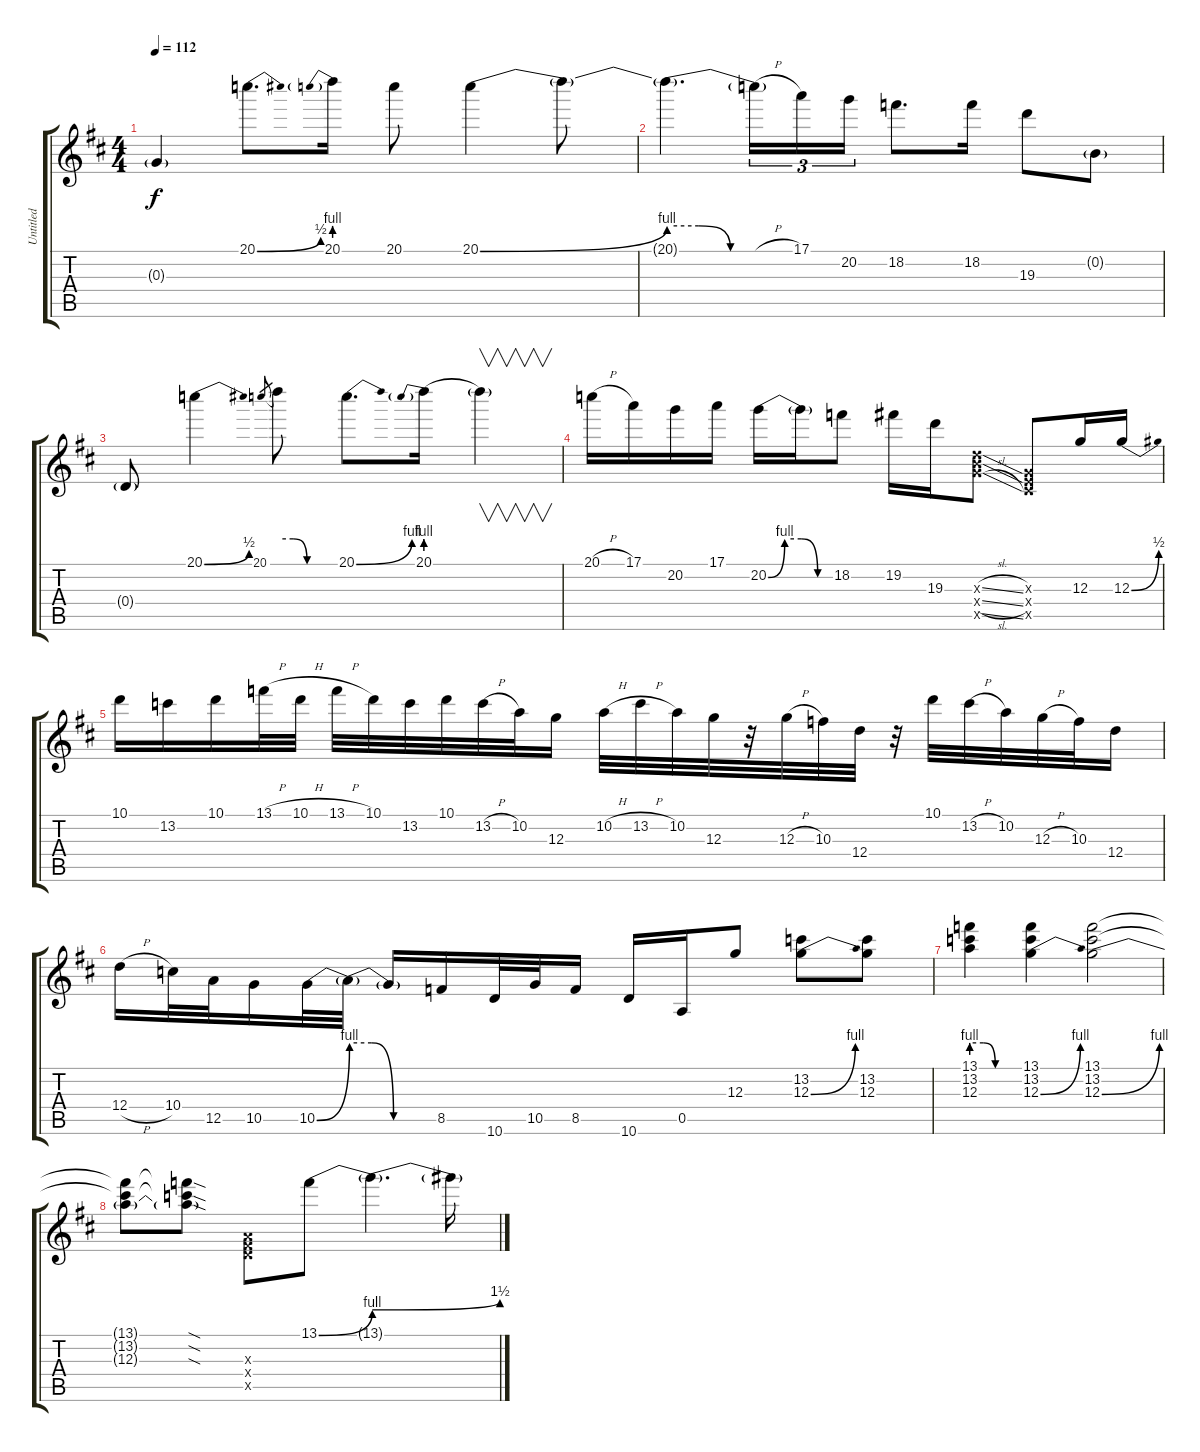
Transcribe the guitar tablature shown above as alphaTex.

\track ("Untitled" "Untitled") {instrument distortionguitar}
\staff {score tabs}
\tuning (E4 B3 G3 D3 A2 E2) {hide}
\ts (4 4)
\section ("" "")
\tempo 112
\clef g2
\ks d
0.3{g}.4{dy f} 20.1{be (bend 0 0 60 2)}.8{d} 20.1{be (prebend 0 4 60 4)}.16 20.1.8 20.1{be (bend 0 0 60 4)}.4 20.1{t}.8 |
20.1{be (custom 0 4 15 4 30 0 60 0) t}.4{d} 20.1{h t}.16{tu (3 2)} 17.1.16{tu (3 2)} 20.2.16{tu (3 2)} 18.2.8{d} 18.2.16 19.3.8 0.2{g}.8 |
0.4{g}.8 20.1{be (bend 0 0 60 2)}.4 20.1.8{gr} 20.1{be (custom 0 4 15 4 30 0 60 0) t}.8 20.1{be (bend 0 0 60 4)}.8{d} 20.1{be (prebend 0 4 60 4)}.16 20.1{t}.4{v} |
20.1{h}.16 17.1.16 20.2.16 17.1.16 20.2{be (custom 0 0 15 4 30 4 45 0 60 0)}.16 20.2{t}.16 18.2.8 19.2.16 19.3.16 (7.3{sl x} 9.4{sl x} 10.5{sl x}).8 (0.3{x} 2.4{x} 4.5{x}).8 12.3.16 12.3{be (bend 0 0 60 2)}.16 |
10.1.16 13.2.16 10.1.16 13.1{h}.32 10.1{h}.32 13.1{h}.32 10.1.32 13.2.32 10.1.32 13.2{h}.32 10.2.32 12.3.16 10.2{h}.32 13.2{h}.32 10.2.32 12.3.32 r.32 12.3{h}.32 10.3.32 12.4.32 r.32 10.1.32 13.2{h}.32 10.2.32 12.3{h}.32 10.3.32 12.4.16 |
12.4{h}.16 10.4.32 12.5.32 10.5.16 10.5{be (bend 0 0 60 4)}.32 10.5{be (custom 0 4 15 4 30 0 60 0) t}.32 10.5{t}.16 8.5.16 10.6.32 10.5.32 8.5.16 10.6.16 0.5.16 12.3.8 (13.2 12.3{be (bend 0 0 60 4)}).8 (13.2 12.3).8 |
(13.1 13.2 12.3{be (custom 0 4 15 4 30 0 60 0)}).4 (13.1 13.2 12.3{be (bend 0 0 60 4)}).4 (13.1 13.2 12.3{be (bend 0 0 60 4)}).2 |
(13.1{t} 13.2{t} 12.3{t}).8 (13.1{sod t} 13.2{sod t} 12.3{sod t}).8 (2.3{x} 4.4{x} 5.5{x}).8 13.1{be (bend 0 0 60 4)}.8 13.1{be (bend 0 4 60 6) t}.4{d} 13.1{t}.16
